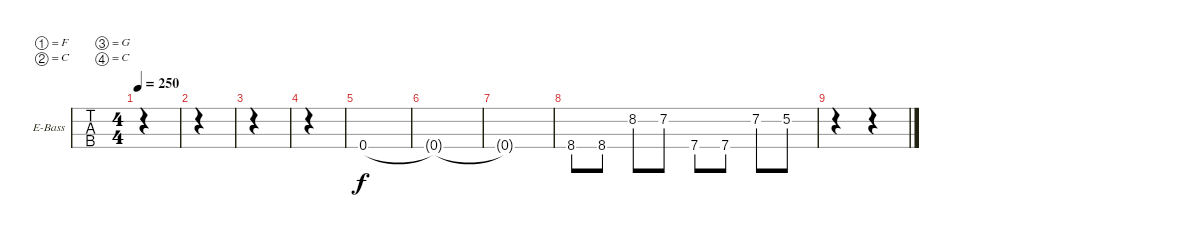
\bracketExtendMode groupsimilarinstruments
\firstSystemTrackNameOrientation horizontal
\otherSystemsTrackNameOrientation horizontal
\track ("Electric Bass" "E-Bass") {instrument electricbassfinger}
\staff {tabs}
\tuning (F2 C2 G1 C1)
\ts (4 4)
\tempo 250
\clef f4
\ks c
|
|
|
|
0.4.1 |
0.4{t}.1 |
0.4{t}.1 |
8.4.8 8.4.8 8.2.8 7.2.8 7.4.8 7.4.8 7.2.8 5.2.8 |
r.4 r.4
